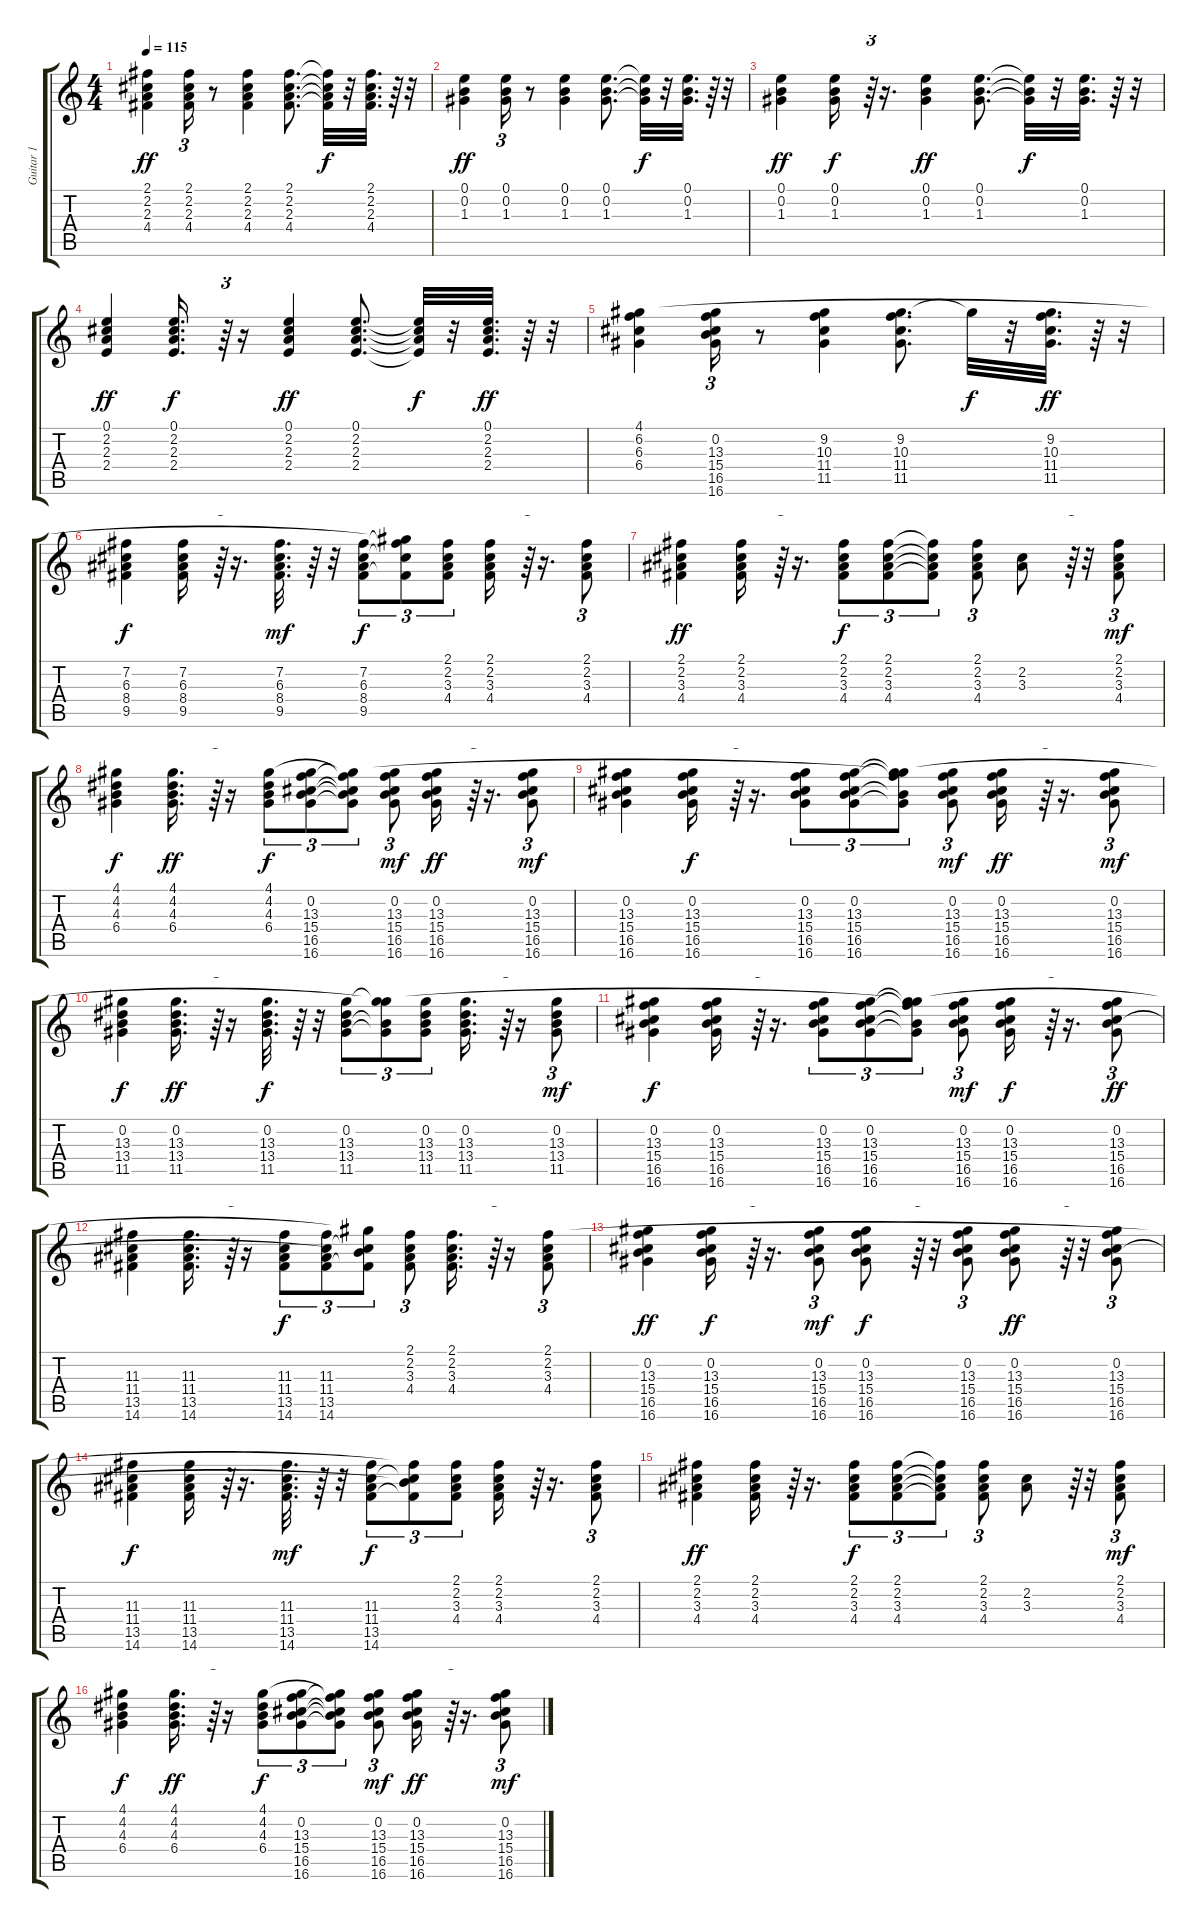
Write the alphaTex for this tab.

\track ("Guitar 1" "Guitar 1") {instrument acousticguitarsteel}
\staff {score tabs}
\tuning (E4 B3 G3 D3 A2 E2) {hide}
\ts (4 4)
\tempo 115
\clef g2
\ks c
(2.1 2.2 2.3 4.4).4{dy ff} (2.1 2.2 2.3 4.4).16{tu (3 2)} r.8 (2.1 2.2 2.3 4.4).4 (2.1 2.2 2.3 4.4).8{d} (2.1{t} 2.2{t} 2.3{t} 4.4{t}).32{dy f} r.32 (2.1 2.2 2.3 4.4).32{d} r.64 r.32 |
(0.1 0.2 1.3).4{dy ff} (0.1 0.2 1.3).16{tu (3 2)} r.8 (0.1 0.2 1.3).4 (0.1 0.2 1.3).8{d} (0.1{t} 0.2{t} 1.3{t}).32{dy f} r.32 (0.1 0.2 1.3).32{d} r.64 r.32 |
(0.1 0.2 1.3).4{dy ff} (0.1 0.2 1.3).16{dy f} r.64{tu (3 2)} r.16{d} (0.1 0.2 1.3).4{dy ff} (0.1 0.2 1.3).8{d} (0.1{t} 0.2{t} 1.3{t}).32{dy f} r.32 (0.1 0.2 1.3).32{d} r.64 r.32 |
(0.1 2.2 2.3 2.4).4{dy ff} (0.1 2.2 2.3 2.4).16{d dy f} r.64{tu (3 2)} r.16 (0.1 2.2 2.3 2.4).4{dy ff} (0.1 2.2 2.3 2.4).8{d} (0.1{t} 2.2{t} 2.3{t} 2.4{t}).32{dy f} r.32 (0.1 2.2 2.3 2.4).32{d dy ff} r.64 r.32 |
(4.1 6.2 6.3 6.4).4 (0.2 13.3 15.4 16.5 16.6).16{tu (3 2)} r.8 (9.2 10.3 11.4 11.5).4 (9.2 10.3 11.4 11.5).8{d} 9.2{t}.32{dy f} r.32 (9.2 10.3 11.4 11.5).32{d dy ff} r.64 r.32 |
(7.2 6.3 8.4 9.5).4{dy f} (7.2 6.3 8.4 9.5).16 r.64{tu (3 2)} r.16{d} (7.2 6.3 8.4 9.5).32{d dy mf} r.64 r.32 (7.2 6.3 8.4 9.5).8{tu (3 2) dy f} (4.1{t} 7.2{t} 6.3{t} 9.5{t}).8{tu (3 2)} (2.1 2.2 3.3 4.4).8{tu (3 2)} (2.1 2.2 3.3 4.4).16 r.64{tu (3 2)} r.16{d} (2.1 2.2 3.3 4.4).8{tu (3 2)} |
(2.1 2.2 3.3 4.4).4{dy ff} (2.1 2.2 3.3 4.4).16 r.64{tu (3 2)} r.16{d} (2.1 2.2 3.3 4.4).8{tu (3 2) dy f} (2.1 2.2 3.3 4.4).8{tu (3 2)} (2.1{t} 2.2{t} 3.3{t} 4.4{t}).8{tu (3 2)} (2.1 2.2 3.3 4.4).8{tu (3 2)} (2.2 3.3).8 r.64{tu (3 2)} r.32 (2.1 2.2 3.3 4.4).8{tu (3 2) dy mf} |
(4.1 4.2 4.3 6.4).4{dy f} (4.1 4.2 4.3 6.4).16{d dy ff} r.64{tu (3 2)} r.16 (4.1 4.2 4.3 6.4).8{tu (3 2) dy f} (0.2 13.3 15.4 16.5 16.6).8{tu (3 2)} (4.1{t} 0.2{t} 15.4{t} 16.5{t} 16.6{t}).8{tu (3 2)} (0.2 13.3 15.4 16.5 16.6).8{tu (3 2) dy mf} (0.2 13.3 15.4 16.5 16.6).16{dy ff} r.64{tu (3 2)} r.16{d} (0.2 13.3 15.4 16.5 16.6).8{tu (3 2) dy mf} |
(0.2 13.3 15.4 16.5 16.6).4 (0.2 13.3 15.4 16.5 16.6).16{dy f} r.64{tu (3 2)} r.16{d} (0.2 13.3 15.4 16.5 16.6).8{tu (3 2)} (0.2 13.3 15.4 16.5 16.6).8{tu (3 2)} (4.1{t} 0.2{t} 13.3{t} 15.4{t} 16.6{t}).8{tu (3 2)} (0.2 13.3 15.4 16.5 16.6).8{tu (3 2) dy mf} (0.2 13.3 15.4 16.5 16.6).16{dy ff} r.64{tu (3 2)} r.16{d} (0.2 13.3 15.4 16.5 16.6).8{tu (3 2) dy mf} |
(0.2 13.3 13.4 11.5).4{dy f} (0.2 13.3 13.4 11.5).16{d dy ff} r.64{tu (3 2)} r.16 (0.2 13.3 13.4 11.5).32{d dy f} r.64 r.32 (0.2 13.3 13.4 11.5).8{tu (3 2)} (4.1{t} 0.2{t} 13.3{t} 11.5{t}).8{tu (3 2)} (0.2 13.3 13.4 11.5).8{tu (3 2)} (0.2 13.3 13.4 11.5).16{d} r.64{tu (3 2)} r.16 (0.2 13.3 13.4 11.5).8{tu (3 2) dy mf} |
(0.2 13.3 15.4 16.5 16.6).4{dy f} (0.2 13.3 15.4 16.5 16.6).16 r.64{tu (3 2)} r.16{d} (0.2 13.3 15.4 16.5 16.6).8{tu (3 2)} (0.2 13.3 15.4 16.5 16.6).8{tu (3 2)} (4.1{t} 0.2{t} 13.3{t} 15.4{t} 16.6{t}).8{tu (3 2)} (0.2 13.3 15.4 16.5 16.6).8{tu (3 2) dy mf} (0.2 13.3 15.4 16.5 16.6).16{dy f} r.64{tu (3 2)} r.16{d} (0.2 13.3 15.4 16.5 16.6).8{tu (3 2) dy ff} |
(11.3 11.4 13.5 14.6).4 (11.3 11.4 13.5 14.6).16{d} r.64{tu (3 2)} r.16 (11.3 11.4 13.5 14.6).8{tu (3 2) dy f} (11.3 11.4 13.5 14.6).8{tu (3 2)} (4.1{t} 0.2{t} 11.4{t} 14.6{t}).8{tu (3 2)} (2.1 2.2 3.3 4.4).8{tu (3 2)} (2.1 2.2 3.3 4.4).16{d} r.64{tu (3 2)} r.16 (2.1 2.2 3.3 4.4).8{tu (3 2)} |
(0.2 13.3 15.4 16.5 16.6).4{dy ff} (0.2 13.3 15.4 16.5 16.6).16{dy f} r.64{tu (3 2)} r.16{d} (0.2 13.3 15.4 16.5 16.6).8{tu (3 2) dy mf} (0.2 13.3 15.4 16.5 16.6).8{dy f} r.64{tu (3 2)} r.32 (0.2 13.3 15.4 16.5 16.6).8{tu (3 2)} (0.2 13.3 15.4 16.5 16.6).8{dy ff} r.64{tu (3 2)} r.32 (0.2 13.3 15.4 16.5 16.6).8{tu (3 2)} |
(11.3 11.4 13.5 14.6).4{dy f} (11.3 11.4 13.5 14.6).16 r.64{tu (3 2)} r.16{d} (11.3 11.4 13.5 14.6).32{d dy mf} r.64 r.32 (11.3 11.4 13.5 14.6).8{tu (3 2) dy f} (2.1{t} 0.2{t} 11.4{t} 14.6{t}).8{tu (3 2)} (2.1 2.2 3.3 4.4).8{tu (3 2)} (2.1 2.2 3.3 4.4).16 r.64{tu (3 2)} r.16{d} (2.1 2.2 3.3 4.4).8{tu (3 2)} |
(2.1 2.2 3.3 4.4).4{dy ff} (2.1 2.2 3.3 4.4).16 r.64{tu (3 2)} r.16{d} (2.1 2.2 3.3 4.4).8{tu (3 2) dy f} (2.1 2.2 3.3 4.4).8{tu (3 2)} (2.1{t} 2.2{t} 3.3{t} 4.4{t}).8{tu (3 2)} (2.1 2.2 3.3 4.4).8{tu (3 2)} (2.2 3.3).8 r.64{tu (3 2)} r.32 (2.1 2.2 3.3 4.4).8{tu (3 2) dy mf} |
(4.1 4.2 4.3 6.4).4{dy f} (4.1 4.2 4.3 6.4).16{d dy ff} r.64{tu (3 2)} r.16 (4.1 4.2 4.3 6.4).8{tu (3 2) dy f} (0.2 13.3 15.4 16.5 16.6).8{tu (3 2)} (4.1{t} 0.2{t} 15.4{t} 16.5{t} 16.6{t}).8{tu (3 2)} (0.2 13.3 15.4 16.5 16.6).8{tu (3 2) dy mf} (0.2 13.3 15.4 16.5 16.6).16{dy ff} r.64{tu (3 2)} r.16{d} (0.2 13.3 15.4 16.5 16.6).8{tu (3 2) dy mf}
